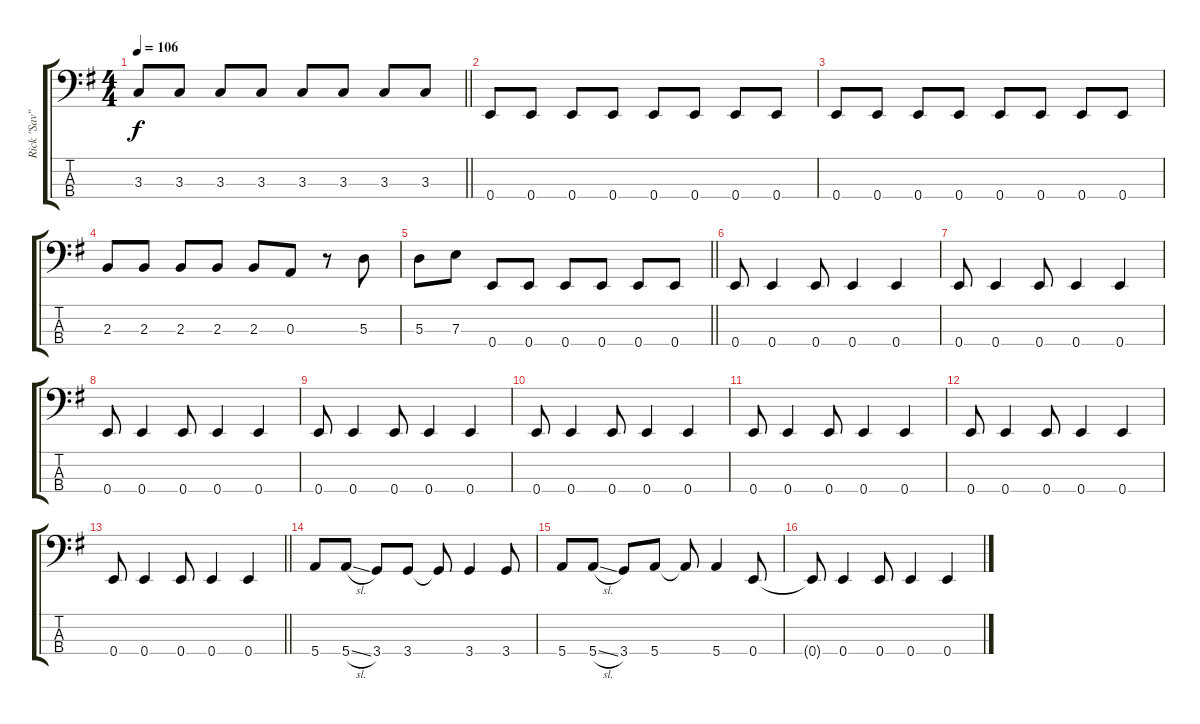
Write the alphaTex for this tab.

\track ("Rick \"Sav\" Savage" "Rick \"Sav\"") {instrument synthbass2}
\staff {score tabs}
\tuning (G2 D2 A1 E1) {hide}
\ts (4 4)
\tempo 106
\clef f4
\barLineRight lightlight
\ks eminor
3.3.8{dy f} 3.3.8 3.3.8 3.3.8 3.3.8 3.3.8 3.3.8 3.3.8 |
0.4.8 0.4.8 0.4.8 0.4.8 0.4.8 0.4.8 0.4.8 0.4.8 |
0.4.8 0.4.8 0.4.8 0.4.8 0.4.8 0.4.8 0.4.8 0.4.8 |
2.3.8 2.3.8 2.3.8 2.3.8 2.3.8 0.3.8 r.8 5.3.8 |
\barLineRight lightlight
5.3.8 7.3.8 0.4.8 0.4.8 0.4.8 0.4.8 0.4.8 0.4.8 |
0.4.8 0.4.4 0.4.8 0.4.4 0.4.4 |
0.4.8 0.4.4 0.4.8 0.4.4 0.4.4 |
0.4.8 0.4.4 0.4.8 0.4.4 0.4.4 |
0.4.8 0.4.4 0.4.8 0.4.4 0.4.4 |
0.4.8 0.4.4 0.4.8 0.4.4 0.4.4 |
0.4.8 0.4.4 0.4.8 0.4.4 0.4.4 |
0.4.8 0.4.4 0.4.8 0.4.4 0.4.4 |
\barLineRight lightlight
0.4.8 0.4.4 0.4.8 0.4.4 0.4.4 |
5.4.8 5.4{sl}.8 3.4.8 3.4.8 3.4{t}.8 3.4.4 3.4.8 |
5.4.8 5.4{sl}.8 3.4.8 5.4.8 5.4{t}.8 5.4.4 0.4.8 |
0.4{t}.8 0.4.4 0.4.8 0.4.4 0.4.4
